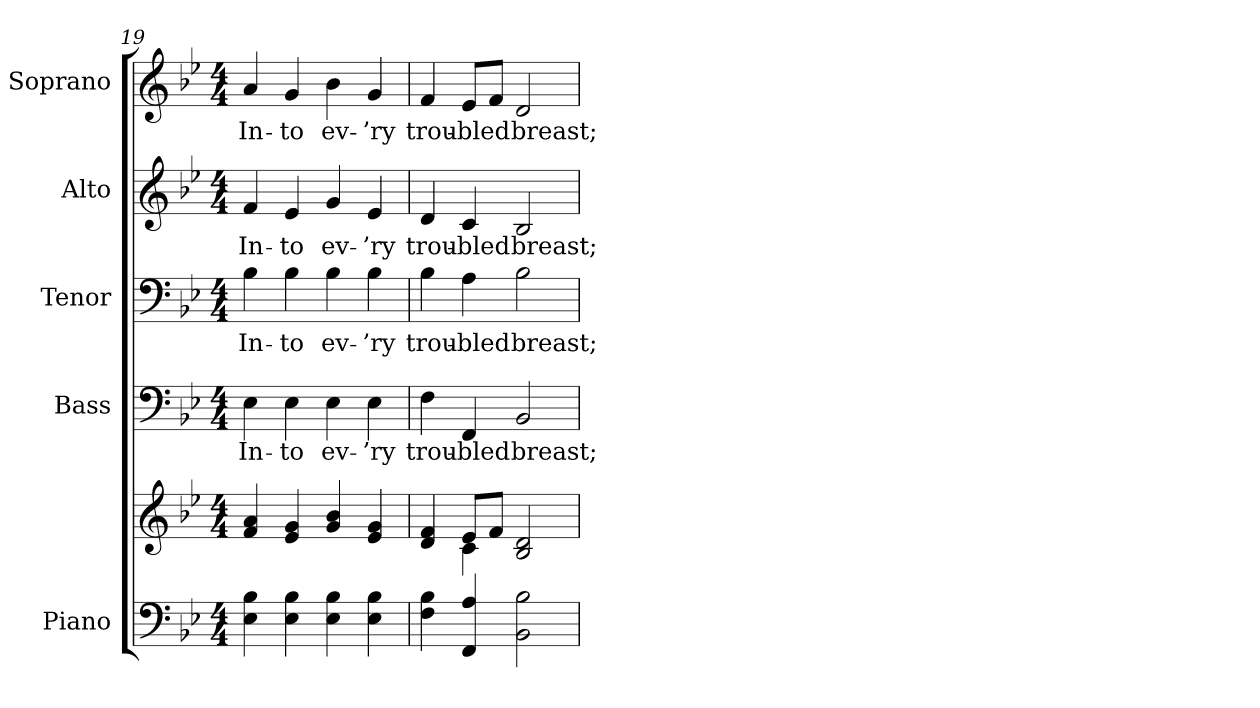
**kern	**kern	**kern	**text	**kern	**text	**kern	**text	**kern	**text
*part5	*part5	*part4	*part4	*part3	*part3	*part2	*part2	*part1	*part1
*staff6	*staff5	*staff4	*staff4	*staff3	*staff3	*staff2	*staff2	*staff1	*staff1
*I"Piano	*	*I"Bass	*	*I"Tenor	*	*I"Alto	*	*I"Soprano	*
*I'Pno.	*	*I'B.	*	*I'T.	*	*I'A.	*	*I'S.	*
!!LO:PB:g=z
*clefF4	*clefG2	*clefF4	*	*clefF4	*	*clefG2	*	*clefG2	*
*k[b-e-]	*k[b-e-]	*k[b-e-]	*	*k[b-e-]	*	*k[b-e-]	*	*k[b-e-]	*
*B-:	*B-:	*B-:	*	*B-:	*	*B-:	*	*B-:	*
*M4/4	*M4/4	*M4/4	*	*M4/4	*	*M4/4	*	*M4/4	*
=19	=19	=19	=19	=19	=19	=19	=19	=19	=19
!	!	!	!LO:LY:b:color=#000000	!	!	!	!	!	!
!	!	!	!	!	!LO:LY:b:color=#000000	!	!	!	!
!	!	!	!	!	!	!	!LO:LY:b:color=#000000	!	!
!	!	!	!	!	!	!	!	!	!LO:LY:b:color=#000000
4E-i\ 4B-i	4fi/ 4ai	4E-i\	In-	4B-i\	In-	4fi/	In-	4ai/	In-
!	!	!	!LO:LY:b:color=#000000	!	!	!	!	!	!
!	!	!	!	!	!LO:LY:b:color=#000000	!	!	!	!
!	!	!	!	!	!	!	!LO:LY:b:color=#000000	!	!
!	!	!	!	!	!	!	!	!	!LO:LY:b:color=#000000
4E-i\ 4B-i	4e-i/ 4gi	4E-i\	-to	4B-i\	-to	4e-i/	-to	4gi/	-to
!	!	!	!LO:LY:b:color=#000000	!	!	!	!	!	!
!	!	!	!	!	!LO:LY:b:color=#000000	!	!	!	!
!	!	!	!	!	!	!	!LO:LY:b:color=#000000	!	!
!	!	!	!	!	!	!	!	!	!LO:LY:b:color=#000000
4E-i\ 4B-i	4gi/ 4b-i	4E-i\	ev-	4B-i\	ev-	4gi/	ev-	4b-i\	ev-
!	!	!	!LO:LY:b:color=#000000	!	!	!	!	!	!
!	!	!	!	!	!LO:LY:b:color=#000000	!	!	!	!
!	!	!	!	!	!	!	!LO:LY:b:color=#000000	!	!
!	!	!	!	!	!	!	!	!	!LO:LY:b:color=#000000
4E-i\ 4B-i	4e-i/ 4gi	4E-i\	-’ry	4B-i\	-’ry	4e-i/	-’ry	4gi/	-’ry
=20	=20	=20	=20	=20	=20	=20	=20	=20	=20
*	*^	*	*	*	*	*	*	*	*
!	!	!	!	!LO:LY:b:color=#000000	!	!	!	!	!	!
!	!	!	!	!	!	!LO:LY:b:color=#000000	!	!	!	!
!	!	!	!	!	!	!	!	!LO:LY:b:color=#000000	!	!
!	!	!	!	!	!	!	!	!	!	!LO:LY:b:color=#000000
4Fi\ 4B-i	4di/ 4fi	4ryy	4Fi\	trou-	4B-i\	trou-	4di/	trou-	4fi/	trou-
!	!	!	!	!LO:LY:b:color=#000000	!	!	!	!	!	!
!	!	!	!	!	!	!LO:LY:b:color=#000000	!	!	!	!
!	!	!	!	!	!	!	!	!LO:LY:b:color=#000000	!	!
!	!	!	!	!	!	!	!	!	!	!LO:LY:b:color=#000000
4FFi/ 4Ai	8e-i/L	4ci\	4FFi/	-bled	4Ai\	-bled	4ci/	-bled	8e-i/L	-bled
.	8fi/J	.	.	.	.	.	.	.	8fi/J	.
!	!	!	!	!LO:LY:b:color=#000000	!	!	!	!	!	!
!	!	!	!	!	!	!LO:LY:b:color=#000000	!	!	!	!
!	!	!	!	!	!	!	!	!LO:LY:b:color=#000000	!	!
!	!	!	!	!	!	!	!	!	!	!LO:LY:b:color=#000000
2BB-i\ 2B-i	2B-i/ 2di	2ryy	2BB-i/	breast;	2B-i\	breast;	2B-i/	breast;	2di/	breast;
*	*v	*v	*	*	*	*	*	*	*	*
=	=	=	=	=	=	=	=	=	=
*-	*-	*-	*-	*-	*-	*-	*-	*-	*-
